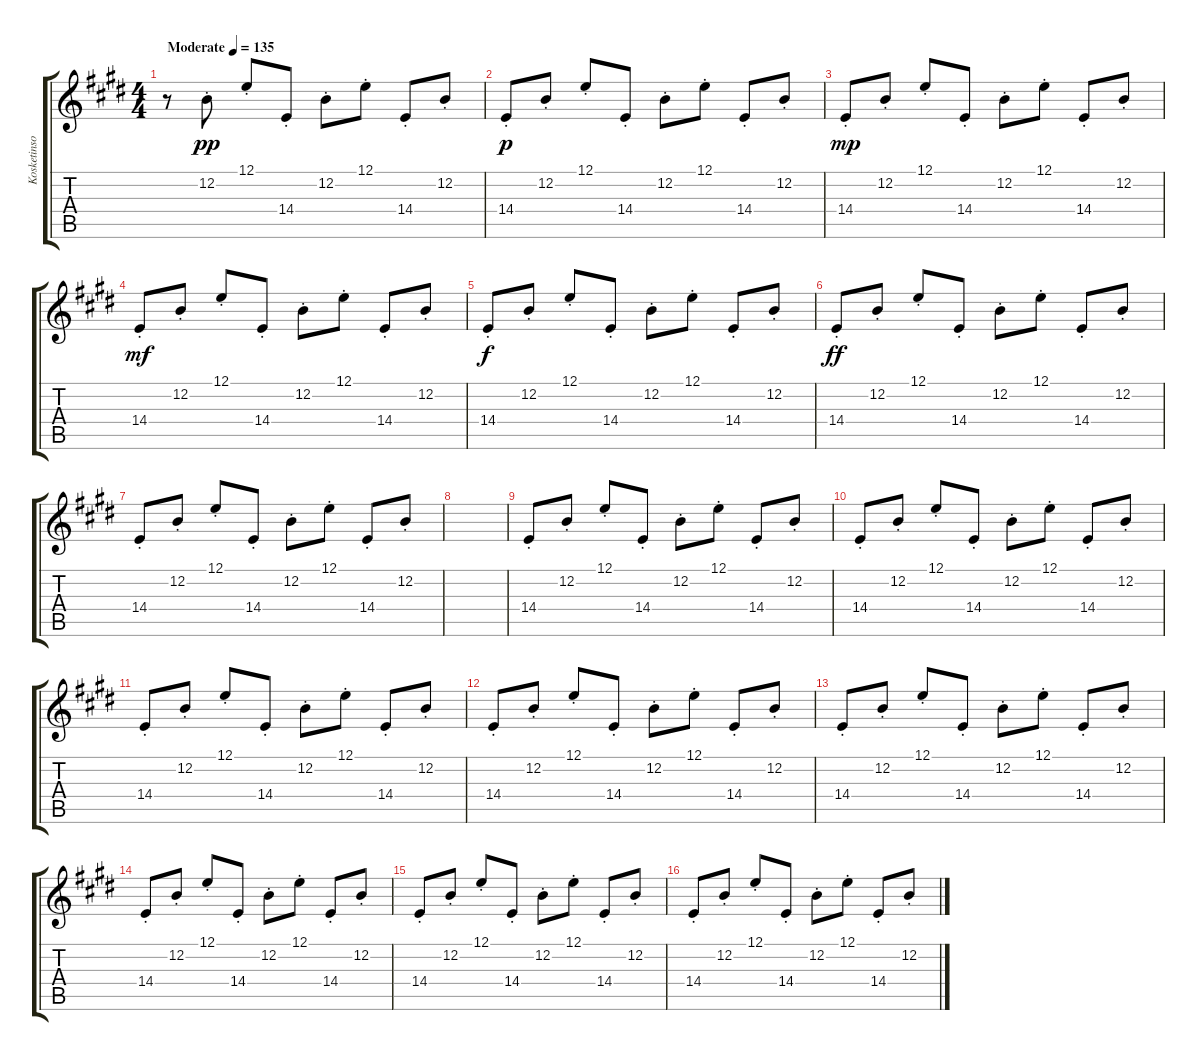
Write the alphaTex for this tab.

\track ("Kosketinsoittimet" "Kosketinso") {instrument pad3polysynth}
\staff {score tabs}
\tuning (E4 B3 G3 D3 A2 E2) {hide}
\ts (4 4)
\tempo (135 "Moderate")
\clef g2
\ks e
r.8{dy pp instrument pad3polysynth} 12.2{st}.8 12.1{st}.8 14.4{st}.8 12.2{st}.8 12.1{st}.8 14.4{st}.8 12.2{st}.8 |
14.4{st}.8{dy p} 12.2{st}.8 12.1{st}.8 14.4{st}.8 12.2{st}.8 12.1{st}.8 14.4{st}.8 12.2{st}.8 |
14.4{st}.8{dy mp} 12.2{st}.8 12.1{st}.8 14.4{st}.8 12.2{st}.8 12.1{st}.8 14.4{st}.8 12.2{st}.8 |
14.4{st}.8{dy mf} 12.2{st}.8 12.1{st}.8 14.4{st}.8 12.2{st}.8 12.1{st}.8 14.4{st}.8 12.2{st}.8 |
14.4{st}.8{dy f} 12.2{st}.8 12.1{st}.8 14.4{st}.8 12.2{st}.8 12.1{st}.8 14.4{st}.8 12.2{st}.8 |
14.4{st}.8{dy ff} 12.2{st}.8 12.1{st}.8 14.4{st}.8 12.2{st}.8 12.1{st}.8 14.4{st}.8 12.2{st}.8 |
14.4{st}.8 12.2{st}.8 12.1{st}.8 14.4{st}.8 12.2{st}.8 12.1{st}.8 14.4{st}.8 12.2{st}.8 |
|
14.4{st}.8 12.2{st}.8 12.1{st}.8 14.4{st}.8 12.2{st}.8 12.1{st}.8 14.4{st}.8 12.2{st}.8 |
14.4{st}.8 12.2{st}.8 12.1{st}.8 14.4{st}.8 12.2{st}.8 12.1{st}.8 14.4{st}.8 12.2{st}.8 |
14.4{st}.8 12.2{st}.8 12.1{st}.8 14.4{st}.8 12.2{st}.8 12.1{st}.8 14.4{st}.8 12.2{st}.8 |
14.4{st}.8 12.2{st}.8 12.1{st}.8 14.4{st}.8 12.2{st}.8 12.1{st}.8 14.4{st}.8 12.2{st}.8 |
14.4{st}.8 12.2{st}.8 12.1{st}.8 14.4{st}.8 12.2{st}.8 12.1{st}.8 14.4{st}.8 12.2{st}.8 |
14.4{st}.8 12.2{st}.8 12.1{st}.8 14.4{st}.8 12.2{st}.8 12.1{st}.8 14.4{st}.8 12.2{st}.8 |
14.4{st}.8 12.2{st}.8 12.1{st}.8 14.4{st}.8 12.2{st}.8 12.1{st}.8 14.4{st}.8 12.2{st}.8 |
14.4{st}.8 12.2{st}.8 12.1{st}.8 14.4{st}.8 12.2{st}.8 12.1{st}.8 14.4{st}.8 12.2{st}.8
